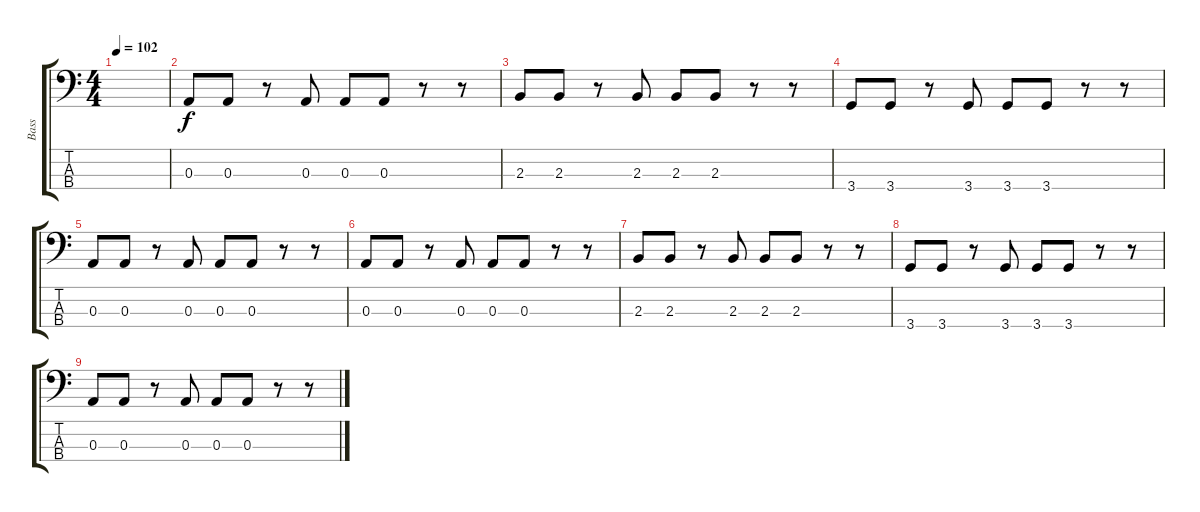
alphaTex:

\track ("Bass" "Bass") {instrument electricbasspick}
\staff {score tabs}
\tuning (G2 D2 A1 E1) {hide}
\ts (4 4)
\tempo 102
\clef f4
\ks c
|
0.3.8 0.3.8 r.8 0.3.8 0.3.8 0.3.8 r.8 r.8 |
2.3.8 2.3.8 r.8 2.3.8 2.3.8 2.3.8 r.8 r.8 |
3.4.8 3.4.8 r.8 3.4.8 3.4.8 3.4.8 r.8 r.8 |
0.3.8 0.3.8 r.8 0.3.8 0.3.8 0.3.8 r.8 r.8 |
0.3.8 0.3.8 r.8 0.3.8 0.3.8 0.3.8 r.8 r.8 |
2.3.8 2.3.8 r.8 2.3.8 2.3.8 2.3.8 r.8 r.8 |
3.4.8 3.4.8 r.8 3.4.8 3.4.8 3.4.8 r.8 r.8 |
0.3.8 0.3.8 r.8 0.3.8 0.3.8 0.3.8 r.8 r.8
